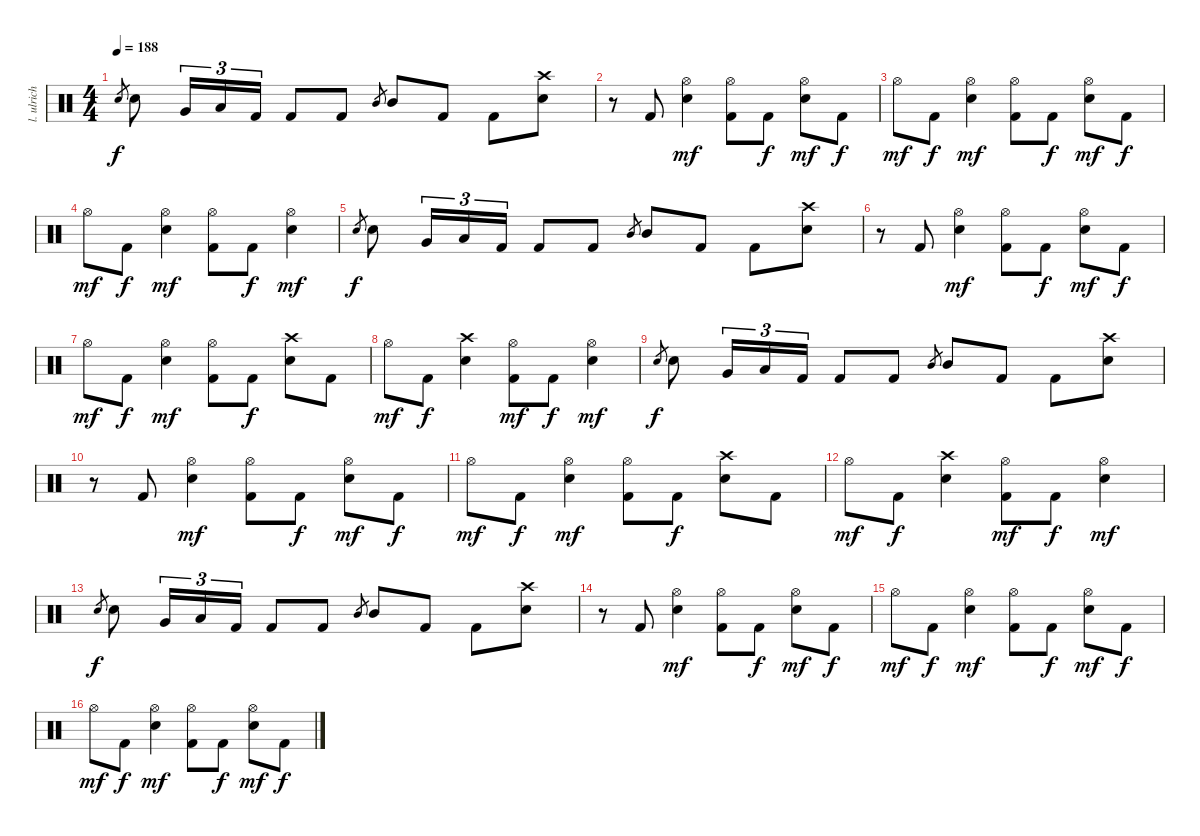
\track ("l. ulrich - drums" "l. ulrich ") {instrument percussion}
\staff {score}
\articulation defaults
\ts (4 4)
\tempo 188
\clef neutral
\ks c "Snare (hit) 2".8{gr dy f} "Snare (hit) 2".8 "Very Low Tom (hit)".16{tu (3 2)} "Low Tom (hit)".16{tu (3 2)} "Kick (hit) 2".16{tu (3 2)} "Kick (hit) 2".8 "Kick (hit) 2".8 "Mid Tom (hit)".8{gr} "Mid Tom (hit)".8 "Kick (hit) 2".8 "Kick (hit) 2".8
("Crash high (hit)" "Snare (hit) 2").8 |
r.8 "Kick (hit) 2".8 ("Hi-Hat (open)" "Snare (hit) 2").4{dy mf} ("Hi-Hat (open)" "Kick (hit) 2").8 "Kick (hit) 2".8{dy f} ("Hi-Hat (open)" "Snare (hit) 2").8{dy mf} "Kick (hit) 2".8{dy f} |
"Hi-Hat (open)".8{dy mf} "Kick (hit) 2".8{dy f} ("Hi-Hat (open)" "Snare (hit) 2").4{dy mf} ("Hi-Hat (open)" "Kick (hit) 2").8 "Kick (hit) 2".8{dy f} ("Hi-Hat (open)" "Snare (hit) 2").8{dy mf} "Kick (hit) 2".8{dy f} |
"Hi-Hat (open)".8{dy mf} "Kick (hit) 2".8{dy f} ("Hi-Hat (open)" "Snare (hit) 2").4{dy mf} ("Hi-Hat (open)" "Kick (hit) 2").8 "Kick (hit) 2".8{dy f} ("Hi-Hat (open)" "Snare (hit) 2").4{dy mf} |
"Snare (hit) 2".8{gr dy f} "Snare (hit) 2".8 "Very Low Tom (hit)".16{tu (3 2)} "Low Tom (hit)".16{tu (3 2)} "Kick (hit) 2".16{tu (3 2)} "Kick (hit) 2".8 "Kick (hit) 2".8 "Mid Tom (hit)".8{gr} "Mid Tom (hit)".8 "Kick (hit) 2".8 "Kick (hit) 2".8 ("Crash high (hit)" "Snare (hit) 2").8 |
r.8 "Kick (hit) 2".8 ("Hi-Hat (open)" "Snare (hit) 2").4{dy mf} ("Hi-Hat (open)" "Kick (hit) 2").8 "Kick (hit) 2".8{dy f} ("Hi-Hat (open)" "Snare (hit) 2").8{dy mf} "Kick (hit) 2".8{dy f} |
"Hi-Hat (open)".8{dy mf} "Kick (hit) 2".8{dy f} ("Hi-Hat (open)" "Snare (hit) 2").4{dy mf} ("Hi-Hat (open)" "Kick (hit) 2").8 "Kick (hit) 2".8{dy f} ("Crash high (hit)" "Snare (hit) 2").8 "Kick (hit) 2".8 |
"Hi-Hat (open)".8{dy mf} "Kick (hit) 2".8{dy f} ("Crash high (hit)" "Snare (hit) 2").4 ("Hi-Hat (open)" "Kick (hit) 2").8{dy mf} "Kick (hit) 2".8{dy f} ("Hi-Hat (open)" "Snare (hit) 2").4{dy mf} |
"Snare (hit) 2".8{gr dy f} "Snare (hit) 2".8 "Very Low Tom (hit)".16{tu (3 2)} "Low Tom (hit)".16{tu (3 2)} "Kick (hit) 2".16{tu (3 2)} "Kick (hit) 2".8 "Kick (hit) 2".8 "Mid Tom (hit)".8{gr} "Mid Tom (hit)".8 "Kick (hit) 2".8 "Kick (hit) 2".8 ("Crash high (hit)" "Snare (hit) 2").8 |
r.8 "Kick (hit) 2".8 ("Hi-Hat (open)" "Snare (hit) 2").4{dy mf} ("Hi-Hat (open)" "Kick (hit) 2").8 "Kick (hit) 2".8{dy f} ("Hi-Hat (open)" "Snare (hit) 2").8{dy mf} "Kick (hit) 2".8{dy f} |
"Hi-Hat (open)".8{dy mf} "Kick (hit) 2".8{dy f} ("Hi-Hat (open)" "Snare (hit) 2").4{dy mf} ("Hi-Hat (open)" "Kick (hit) 2").8 "Kick (hit) 2".8{dy f} ("Crash high (hit)" "Snare (hit) 2").8 "Kick (hit) 2".8 |
"Hi-Hat (open)".8{dy mf} "Kick (hit) 2".8{dy f} ("Crash high (hit)" "Snare (hit) 2").4 ("Hi-Hat (open)" "Kick (hit) 2").8{dy mf} "Kick (hit) 2".8{dy f} ("Hi-Hat (open)" "Snare (hit) 2").4{dy mf} |
"Snare (hit) 2".8{gr dy f} "Snare (hit) 2".8 "Very Low Tom (hit)".16{tu (3 2)} "Low Tom (hit)".16{tu (3 2)} "Kick (hit) 2".16{tu (3 2)} "Kick (hit) 2".8 "Kick (hit) 2".8 "Mid Tom (hit)".8{gr} "Mid Tom (hit)".8 "Kick (hit) 2".8 "Kick (hit) 2".8 ("Crash high (hit)" "Snare (hit) 2").8 |
r.8 "Kick (hit) 2".8 ("Hi-Hat (open)" "Snare (hit) 2").4{dy mf} ("Hi-Hat (open)" "Kick (hit) 2").8 "Kick (hit) 2".8{dy f} ("Hi-Hat (open)" "Snare (hit) 2").8{dy mf} "Kick (hit) 2".8{dy f} |
"Hi-Hat (open)".8{dy mf} "Kick (hit) 2".8{dy f} ("Hi-Hat (open)" "Snare (hit) 2").4{dy mf} ("Hi-Hat (open)" "Kick (hit) 2").8 "Kick (hit) 2".8{dy f} ("Hi-Hat (open)" "Snare (hit) 2").8{dy mf} "Kick (hit) 2".8{dy f} |
"Hi-Hat (open)".8{dy mf} "Kick (hit) 2".8{dy f} ("Hi-Hat (open)" "Snare (hit) 2").4{dy mf} ("Hi-Hat (open)" "Kick (hit) 2").8 "Kick (hit) 2".8{dy f} ("Hi-Hat (open)" "Snare (hit) 2").8{dy mf} "Kick (hit) 2".8{dy f}
